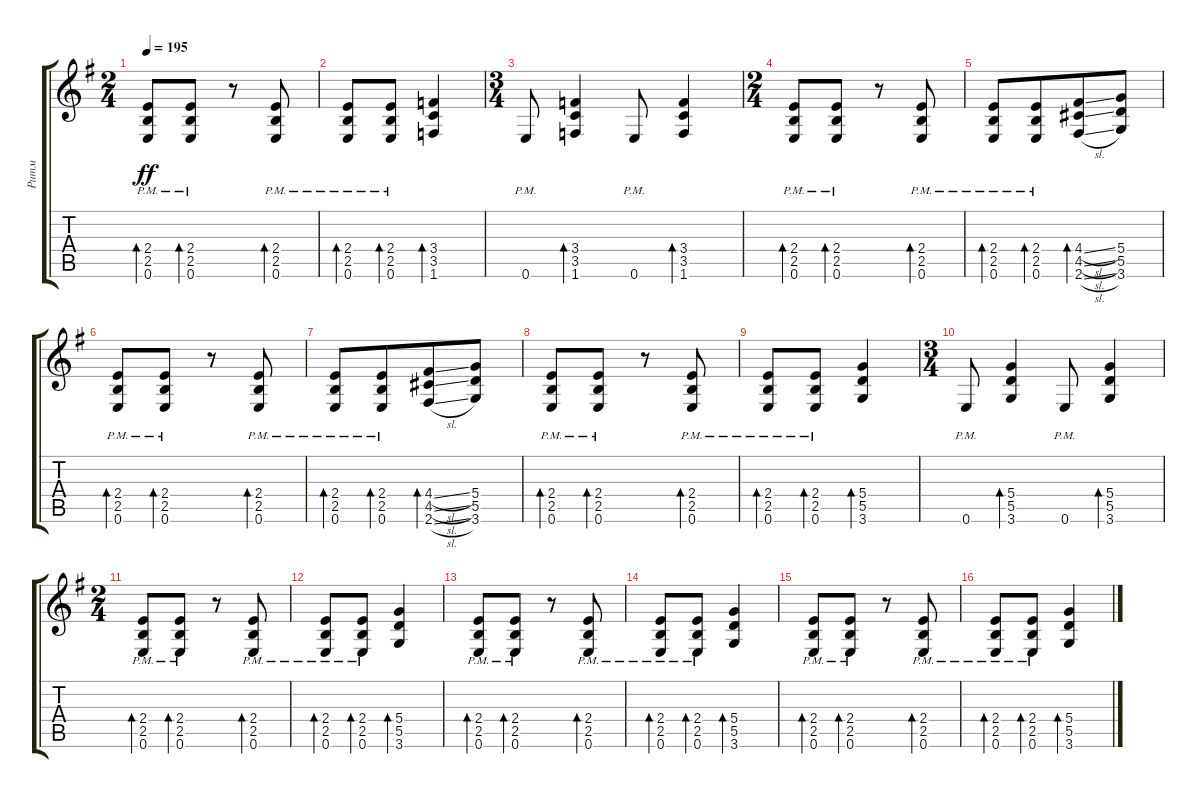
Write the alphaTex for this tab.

\track ("Ритм" "Ритм") {instrument distortionguitar}
\staff {score tabs}
\tuning (E4 B3 G3 D3 A2 E2) {hide}
\ts (2 4)
\tempo 195
\clef g2
\ks eminor
(2.4{pm} 2.5{pm} 0.6{pm}).8{bd 30 dy ff} (2.4{pm} 2.5{pm} 0.6{pm}).8{bd 30} r.8 (2.4{pm} 2.5{pm} 0.6{pm}).8{bd 30} |
(2.4{pm} 2.5{pm} 0.6{pm}).8{bd 30} (2.4{pm} 2.5{pm} 0.6{pm}).8{bd 30} (3.4 3.5 1.6).4{bd 30} |
\ts (3 4)
0.6{pm}.8 (3.4 3.5 1.6).4{bd 30} 0.6{pm}.8 (3.4 3.5 1.6).4{bd 30} |
\ts (2 4)
(2.4{pm} 2.5{pm} 0.6{pm}).8{bd 30} (2.4{pm} 2.5{pm} 0.6{pm}).8{bd 30} r.8 (2.4{pm} 2.5{pm} 0.6{pm}).8{bd 30} |
(2.4{pm} 2.5{pm} 0.6{pm}).8{bd 30} (2.4{pm} 2.5{pm} 0.6{pm}).8{bd 30 beam merge} (4.4{sl} 4.5{sl} 2.6{sl}).8{bd 30} (5.4 5.5 3.6).8 |
(2.4{pm} 2.5{pm} 0.6{pm}).8{bd 30} (2.4{pm} 2.5{pm} 0.6{pm}).8{bd 30} r.8 (2.4{pm} 2.5{pm} 0.6{pm}).8{bd 30} |
(2.4{pm} 2.5{pm} 0.6{pm}).8{bd 30} (2.4{pm} 2.5{pm} 0.6{pm}).8{bd 30 beam merge} (4.4{sl} 4.5{sl} 2.6{sl}).8{bd 30} (5.4 5.5 3.6).8 |
(2.4{pm} 2.5{pm} 0.6{pm}).8{bd 30} (2.4{pm} 2.5{pm} 0.6{pm}).8{bd 30} r.8 (2.4{pm} 2.5{pm} 0.6{pm}).8{bd 30} |
(2.4{pm} 2.5{pm} 0.6{pm}).8{bd 30} (2.4{pm} 2.5{pm} 0.6{pm}).8{bd 30} (5.4 5.5 3.6).4{bd 30} |
\ts (3 4)
0.6{pm}.8 (5.4 5.5 3.6).4{bd 30} 0.6{pm}.8 (5.4 5.5 3.6).4{bd 30} |
\ts (2 4)
(2.4{pm} 2.5{pm} 0.6{pm}).8{bd 30} (2.4{pm} 2.5{pm} 0.6{pm}).8{bd 30} r.8 (2.4{pm} 2.5{pm} 0.6{pm}).8{bd 30} |
(2.4{pm} 2.5{pm} 0.6{pm}).8{bd 30} (2.4{pm} 2.5{pm} 0.6{pm}).8{bd 30} (5.4 5.5 3.6).4{bd 30} |
(2.4{pm} 2.5{pm} 0.6{pm}).8{bd 30} (2.4{pm} 2.5{pm} 0.6{pm}).8{bd 30} r.8 (2.4{pm} 2.5{pm} 0.6{pm}).8{bd 30} |
(2.4{pm} 2.5{pm} 0.6{pm}).8{bd 30} (2.4{pm} 2.5{pm} 0.6{pm}).8{bd 30} (5.4 5.5 3.6).4{bd 30} |
(2.4{pm} 2.5{pm} 0.6{pm}).8{bd 30} (2.4{pm} 2.5{pm} 0.6{pm}).8{bd 30} r.8 (2.4{pm} 2.5{pm} 0.6{pm}).8{bd 30} |
(2.4{pm} 2.5{pm} 0.6{pm}).8{bd 30} (2.4{pm} 2.5{pm} 0.6{pm}).8{bd 30} (5.4 5.5 3.6).4{bd 30}
